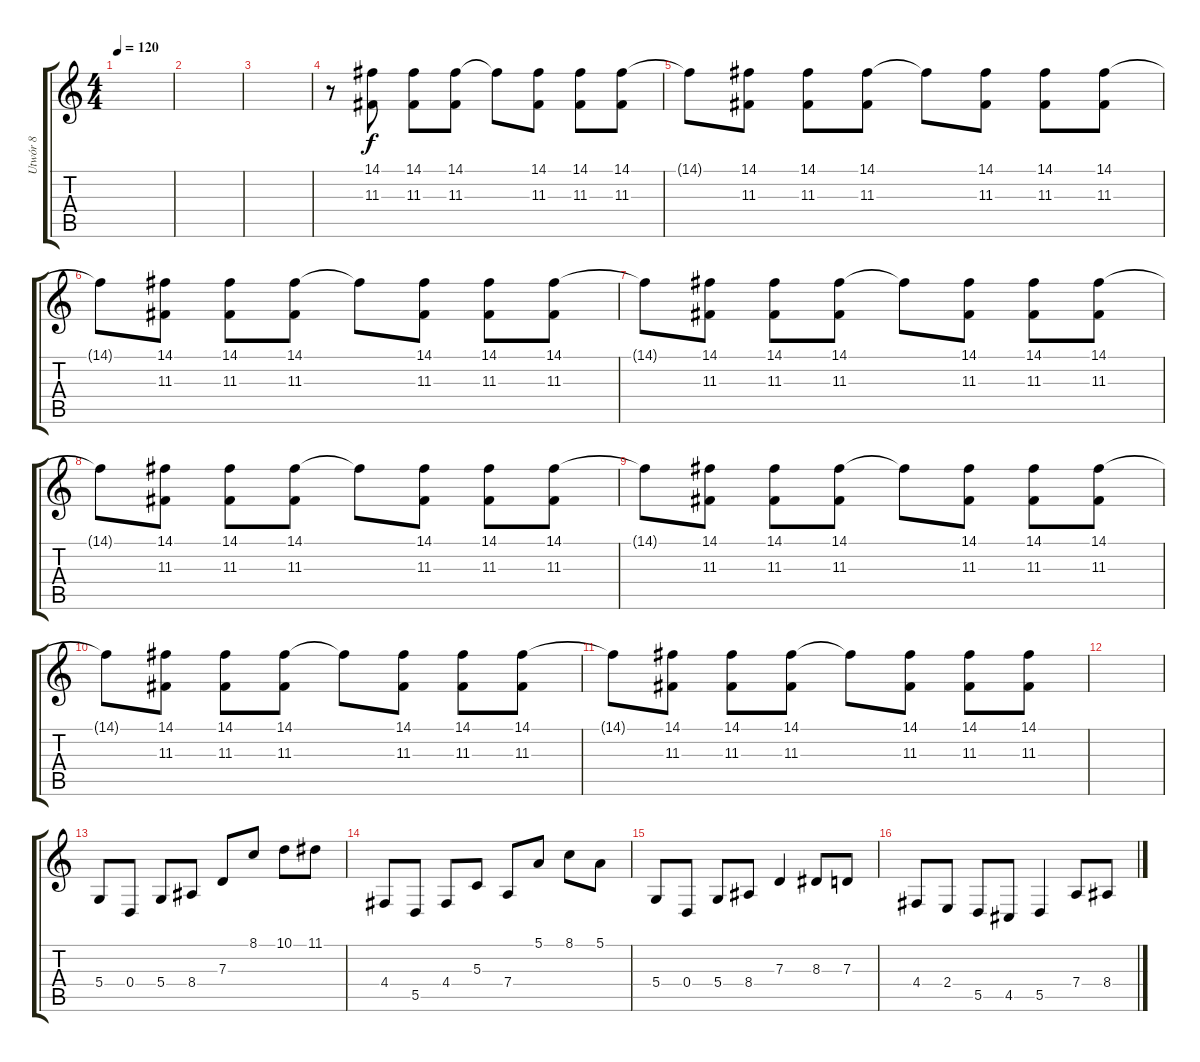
\track ("Utwór 8" "Utwór 8") {instrument pad2warm}
\staff {score tabs}
\tuning (E4 B3 G3 D3 A2 E2) {hide}
\ts (4 4)
\tempo 120
\clef g2
\ks c
|
|
|
r.8{instrument pad2warm} (14.1 11.3).8 (14.1 11.3).8 (14.1 11.3).8 14.1{t}.8 (14.1 11.3).8 (14.1 11.3).8 (14.1 11.3).8 |
14.1{t}.8{instrument pad2warm} (14.1 11.3).8 (14.1 11.3).8 (14.1 11.3).8 14.1{t}.8 (14.1 11.3).8 (14.1 11.3).8 (14.1 11.3).8 |
14.1{t}.8{instrument pad2warm} (14.1 11.3).8 (14.1 11.3).8 (14.1 11.3).8 14.1{t}.8 (14.1 11.3).8 (14.1 11.3).8 (14.1 11.3).8 |
14.1{t}.8{instrument pad2warm} (14.1 11.3).8 (14.1 11.3).8 (14.1 11.3).8 14.1{t}.8 (14.1 11.3).8 (14.1 11.3).8 (14.1 11.3).8 |
14.1{t}.8{instrument pad2warm} (14.1 11.3).8 (14.1 11.3).8 (14.1 11.3).8 14.1{t}.8 (14.1 11.3).8 (14.1 11.3).8 (14.1 11.3).8 |
14.1{t}.8{instrument pad2warm} (14.1 11.3).8 (14.1 11.3).8 (14.1 11.3).8 14.1{t}.8 (14.1 11.3).8 (14.1 11.3).8 (14.1 11.3).8 |
14.1{t}.8{instrument pad2warm} (14.1 11.3).8 (14.1 11.3).8 (14.1 11.3).8 14.1{t}.8 (14.1 11.3).8 (14.1 11.3).8 (14.1 11.3).8 |
14.1{t}.8{instrument pad2warm} (14.1 11.3).8 (14.1 11.3).8 (14.1 11.3).8 14.1{t}.8 (14.1 11.3).8 (14.1 11.3).8 (14.1 11.3).8 |
|
5.4.8{instrument electricgrandpiano} 0.4.8 5.4.8 8.4.8 7.3.8 8.1.8 10.1.8 11.1.8 |
4.4.8 5.5.8 4.4.8 5.3.8 7.4.8 5.1.8 8.1.8 5.1.8 |
5.4.8 0.4.8 5.4.8 8.4.8 7.3.4 8.3.8 7.3.8 |
4.4.8 2.4.8 5.5.8 4.5.8 5.5.4 7.4.8 8.4.8
